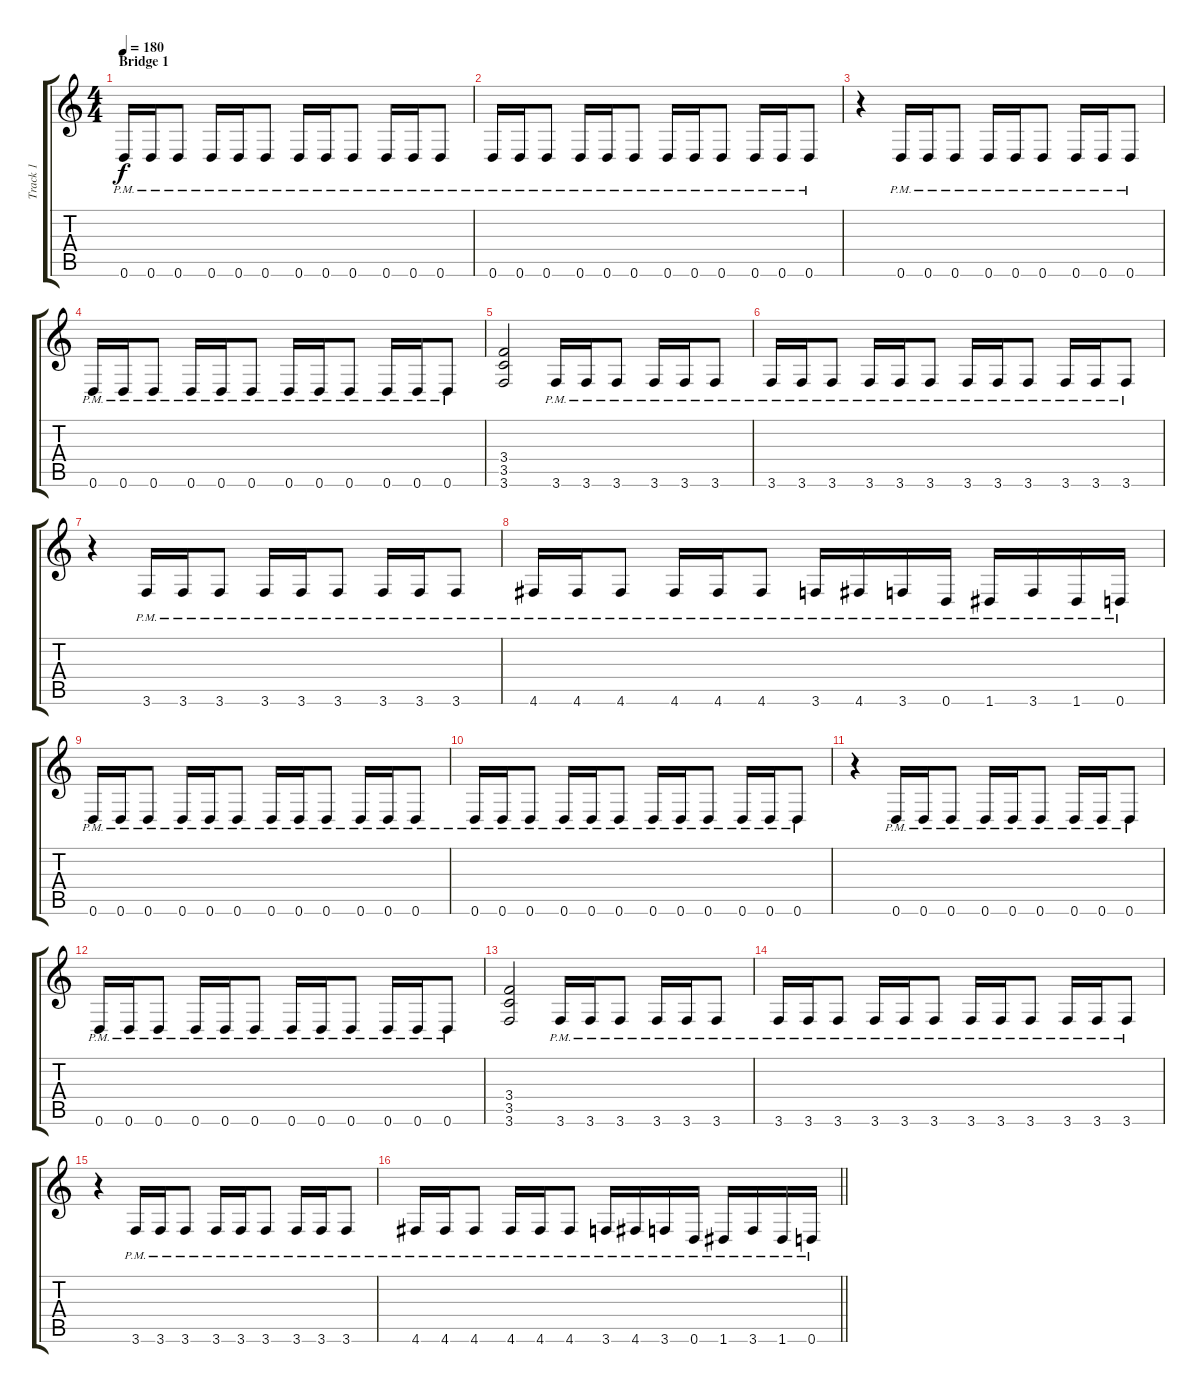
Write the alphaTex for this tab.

\track ("Track 1" "Track 1") {instrument overdrivenguitar}
\staff {score tabs}
\tuning (E4 B3 G3 D3 A2 D2) {hide}
\ts (4 4)
\section ("" "Bridge 1")
\tempo 180
\clef g2
\ks c
0.6{pm}.16{dy f} 0.6{pm}.16 0.6{pm}.8 0.6{pm}.16 0.6{pm}.16 0.6{pm}.8 0.6{pm}.16 0.6{pm}.16 0.6{pm}.8 0.6{pm}.16 0.6{pm}.16 0.6{pm}.8 |
0.6{pm}.16 0.6{pm}.16 0.6{pm}.8 0.6{pm}.16 0.6{pm}.16 0.6{pm}.8 0.6{pm}.16 0.6{pm}.16 0.6{pm}.8 0.6{pm}.16 0.6{pm}.16 0.6{pm}.8 |
r.4 0.6{pm}.16 0.6{pm}.16 0.6{pm}.8 0.6{pm}.16 0.6{pm}.16 0.6{pm}.8 0.6{pm}.16 0.6{pm}.16 0.6{pm}.8 |
0.6{pm}.16 0.6{pm}.16 0.6{pm}.8 0.6{pm}.16 0.6{pm}.16 0.6{pm}.8 0.6{pm}.16 0.6{pm}.16 0.6{pm}.8 0.6{pm}.16 0.6{pm}.16 0.6{pm}.8 |
(3.4 3.5 3.6).2 3.6{pm}.16 3.6{pm}.16 3.6{pm}.8 3.6{pm}.16 3.6{pm}.16 3.6{pm}.8 |
3.6{pm}.16 3.6{pm}.16 3.6{pm}.8 3.6{pm}.16 3.6{pm}.16 3.6{pm}.8 3.6{pm}.16 3.6{pm}.16 3.6{pm}.8 3.6{pm}.16 3.6{pm}.16 3.6{pm}.8 |
r.4 3.6{pm}.16 3.6{pm}.16 3.6{pm}.8 3.6{pm}.16 3.6{pm}.16 3.6{pm}.8 3.6{pm}.16 3.6{pm}.16 3.6{pm}.8 |
4.6{pm}.16 4.6{pm}.16 4.6{pm}.8 4.6{pm}.16 4.6{pm}.16 4.6{pm}.8 3.6{pm}.16 4.6{pm}.16 3.6{pm}.16 0.6{pm}.16 1.6{pm}.16 3.6{pm}.16 1.6{pm}.16 0.6{pm}.16 |
0.6{pm}.16 0.6{pm}.16 0.6{pm}.8 0.6{pm}.16 0.6{pm}.16 0.6{pm}.8 0.6{pm}.16 0.6{pm}.16 0.6{pm}.8 0.6{pm}.16 0.6{pm}.16 0.6{pm}.8 |
0.6{pm}.16 0.6{pm}.16 0.6{pm}.8 0.6{pm}.16 0.6{pm}.16 0.6{pm}.8 0.6{pm}.16 0.6{pm}.16 0.6{pm}.8 0.6{pm}.16 0.6{pm}.16 0.6{pm}.8 |
r.4 0.6{pm}.16 0.6{pm}.16 0.6{pm}.8 0.6{pm}.16 0.6{pm}.16 0.6{pm}.8 0.6{pm}.16 0.6{pm}.16 0.6{pm}.8 |
0.6{pm}.16 0.6{pm}.16 0.6{pm}.8 0.6{pm}.16 0.6{pm}.16 0.6{pm}.8 0.6{pm}.16 0.6{pm}.16 0.6{pm}.8 0.6{pm}.16 0.6{pm}.16 0.6{pm}.8 |
(3.4 3.5 3.6).2 3.6{pm}.16 3.6{pm}.16 3.6{pm}.8 3.6{pm}.16 3.6{pm}.16 3.6{pm}.8 |
3.6{pm}.16 3.6{pm}.16 3.6{pm}.8 3.6{pm}.16 3.6{pm}.16 3.6{pm}.8 3.6{pm}.16 3.6{pm}.16 3.6{pm}.8 3.6{pm}.16 3.6{pm}.16 3.6{pm}.8 |
r.4 3.6{pm}.16 3.6{pm}.16 3.6{pm}.8 3.6{pm}.16 3.6{pm}.16 3.6{pm}.8 3.6{pm}.16 3.6{pm}.16 3.6{pm}.8 |
\barLineRight lightlight
4.6{pm}.16 4.6{pm}.16 4.6{pm}.8 4.6{pm}.16 4.6{pm}.16 4.6{pm}.8 3.6{pm}.16 4.6{pm}.16 3.6{pm}.16 0.6{pm}.16 1.6{pm}.16 3.6{pm}.16 1.6{pm}.16 0.6{pm}.16
